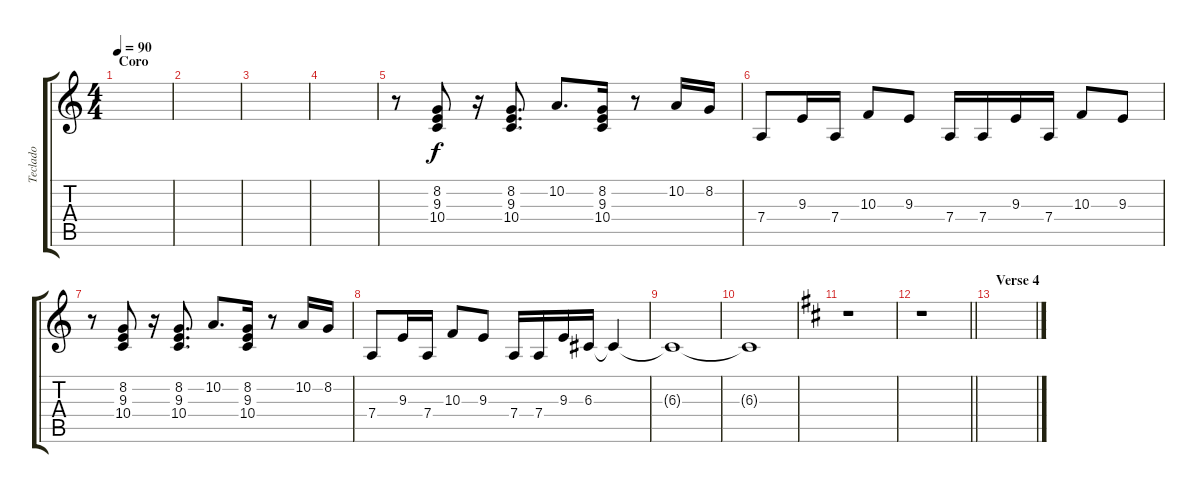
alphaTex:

\track ("Teclado" "Teclado") {instrument pad1newage}
\staff {score tabs}
\tuning (E4 B3 G3 D3 A2 E2) {hide}
\ts (4 4)
\section ("" "Coro")
\tempo 90
\clef g2
\ks c
|
|
|
|
r.8 (8.2 9.3 10.4).8 r.16 (8.2 9.3 10.4).8{d} 10.2.8{d} (8.2 9.3 10.4).16 r.8 10.2.16 8.2.16 |
7.4.8 9.3.16 7.4.16 10.3.8 9.3.8 7.4.16 7.4.16 9.3.16 7.4.16 10.3.8 9.3.8 |
r.8 (8.2 9.3 10.4).8 r.16 (8.2 9.3 10.4).8{d} 10.2.8{d} (8.2 9.3 10.4).16 r.8 10.2.16 8.2.16 |
7.4.8 9.3.16 7.4.16 10.3.8 9.3.8 7.4.16 7.4.16 9.3.16 6.3.16 6.3{t}.4 |
6.3{t}.1 |
6.3{t}.1 |
\ks d
r.1 |
\barLineRight lightlight
r.1 |
\section ("" "Verse 4")
